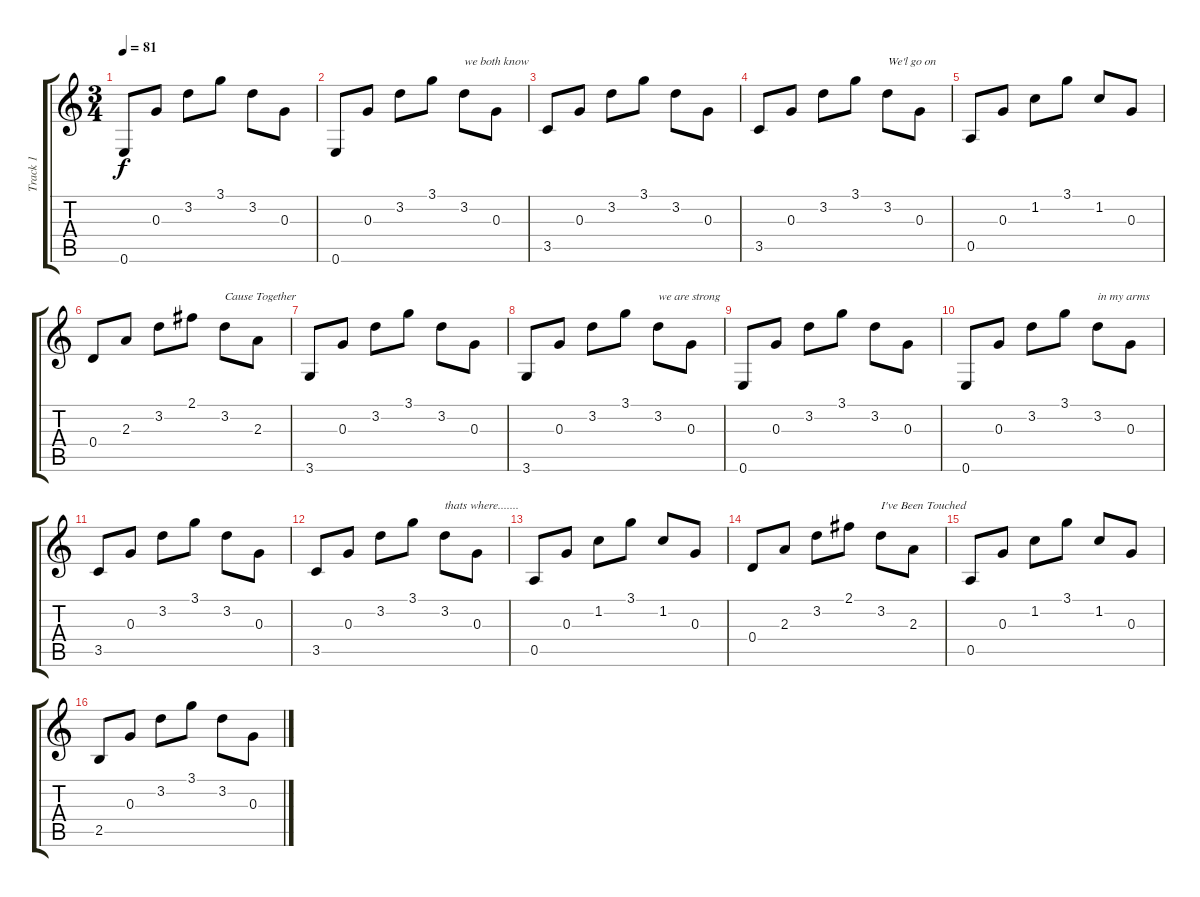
\track ("Track 1" "Track 1") {instrument acousticguitarsteel}
\staff {score tabs}
\tuning (E4 B3 G3 D3 A2 E2) {hide}
\ts (3 4)
\tempo 81
\clef g2
\ks c
0.6.8{dy f} 0.3.8 3.2.8 3.1.8 3.2.8 0.3.8 |
0.6.8 0.3.8 3.2.8 3.1.8 3.2.8{txt "we both know"} 0.3.8 |
3.5.8 0.3.8 3.2.8 3.1.8 3.2.8 0.3.8 |
3.5.8 0.3.8 3.2.8 3.1.8 3.2.8{txt "We'l go on"} 0.3.8 |
0.5.8 0.3.8 1.2.8 3.1.8 1.2.8 0.3.8 |
0.4.8 2.3.8 3.2.8 2.1.8 3.2.8{txt "Cause Together"} 2.3.8 |
3.6.8 0.3.8 3.2.8 3.1.8 3.2.8 0.3.8 |
3.6.8 0.3.8 3.2.8 3.1.8 3.2.8{txt "we are strong"} 0.3.8 |
0.6.8 0.3.8 3.2.8 3.1.8 3.2.8 0.3.8 |
0.6.8 0.3.8 3.2.8 3.1.8 3.2.8{txt "in my arms"} 0.3.8 |
3.5.8 0.3.8 3.2.8 3.1.8 3.2.8 0.3.8 |
3.5.8 0.3.8 3.2.8 3.1.8 3.2.8{txt "thats where......."} 0.3.8 |
0.5.8 0.3.8 1.2.8 3.1.8 1.2.8 0.3.8 |
0.4.8 2.3.8 3.2.8 2.1.8 3.2.8{txt "I've Been Touched"} 2.3.8 |
0.5.8 0.3.8 1.2.8 3.1.8 1.2.8 0.3.8 |
2.5.8 0.3.8 3.2.8 3.1.8 3.2.8 0.3.8
